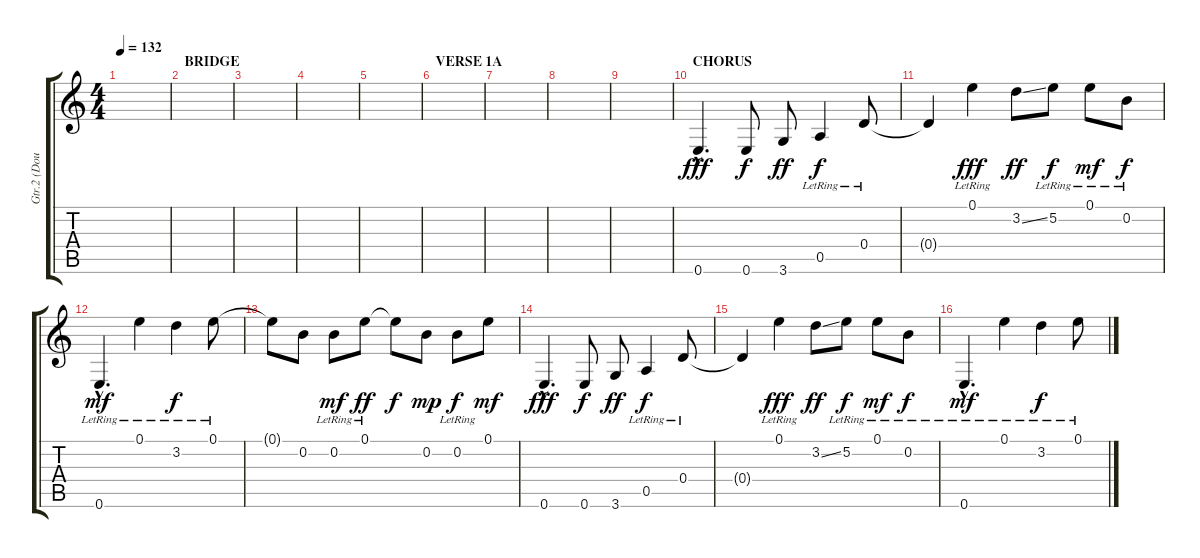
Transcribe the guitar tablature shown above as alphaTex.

\track ("Gtr.2 (Doubled)" "Gtr.2 (Dou") {instrument electricguitarclean}
\staff {score tabs}
\tuning (E4 B3 G3 D3 A2 E2) {hide}
\ts (4 4)
\tempo 132
\clef g2
\ks c
|
\section ("" "BRIDGE")
|
|
|
|
\section ("" "VERSE 1A")
|
|
|
|
\section ("" "CHORUS")
0.6{hac}.4{d dy fff} 0.6.8{dy f} 3.6.8{dy ff} 0.5{lr}.4{dy f} 0.4{lr}.8 |
0.4{t}.4 0.1{lr}.4{dy fff} 3.2{ss}.8{dy ff} 5.2{lr}.8{dy f} 0.1{lr}.8{dy mf} 0.2{lr}.8{dy f} |
0.6{hac lr}.4{d dy mf} 0.1{lr}.4 3.2{lr}.4{dy f} 0.1{lr}.8 |
0.1{t}.8 0.2.8 0.2{lr}.8{dy mf} 0.1{lr}.8{dy ff} 0.1{t}.8{dy f} 0.2.8{dy mp} 0.2{lr}.8{dy f} 0.1.8{dy mf} |
0.6{hac}.4{d dy fff} 0.6.8{dy f} 3.6.8{dy ff} 0.5{lr}.4{dy f} 0.4{lr}.8 |
0.4{t}.4 0.1{lr}.4{dy fff} 3.2{ss}.8{dy ff} 5.2{lr}.8{dy f} 0.1{lr}.8{dy mf} 0.2{lr}.8{dy f} |
0.6{hac lr}.4{d dy mf} 0.1{lr}.4 3.2{lr}.4{dy f} 0.1{lr}.8
